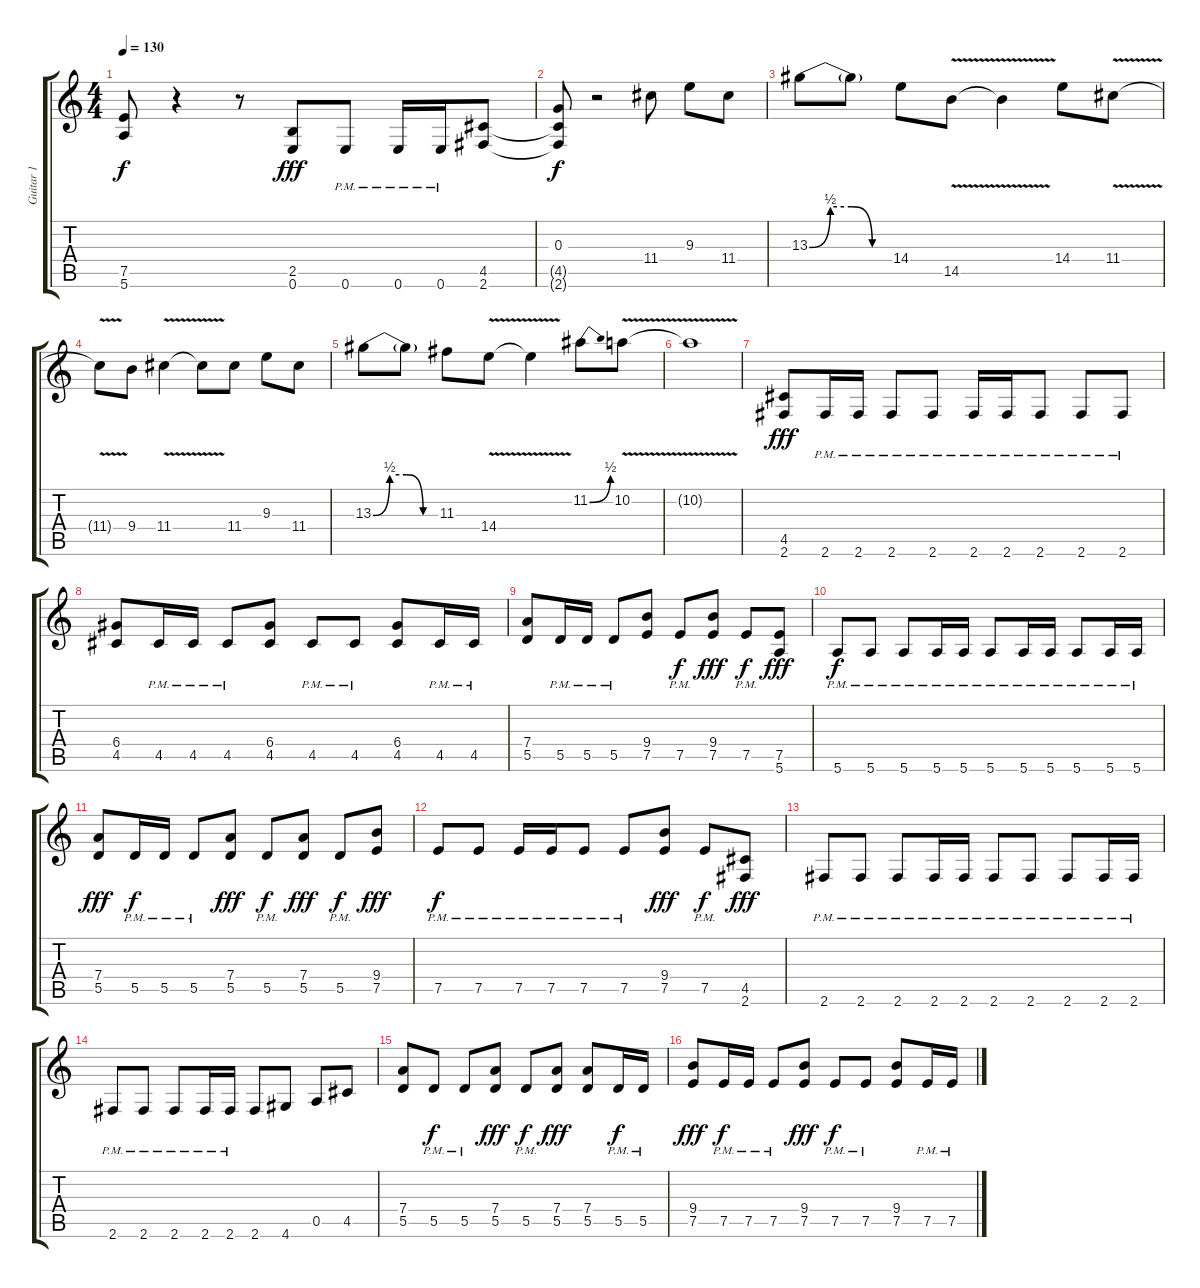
\track ("Guitar 1" "Guitar 1") {instrument distortionguitar}
\staff {score tabs}
\tuning (E4 B3 G3 D3 A2 E2) {hide}
\ts (4 4)
\tempo 130
\clef g2
\ks c
(7.5 5.6).8{dy f} r.4 r.8 (2.5 0.6).8{dy fff} 0.6{pm}.8 0.6{pm}.16 0.6{pm}.16 (4.5 2.6).8 |
(0.3 4.5{t} 2.6{t}).8{dy f} r.2 11.4.8 9.3.8 11.4.8 |
13.3{be (custom 0 0 15 2 30 2 45 0 60 0)}.8 13.3{t}.8 14.4.8 14.5{v}.8 14.5{t}.4 14.4.8 11.4{v}.8 |
11.4{t}.8 9.4.8 11.4{v}.4 11.4{t}.8 11.4.8 9.3.8 11.4.8 |
13.3{be (custom 0 0 15 2 30 2 45 0 60 0)}.8 13.3{t}.8 11.3.8 14.4{v}.8 14.4{t}.4 11.2{be (bend 0 0 60 2)}.8 10.2{v}.8 |
10.2{t}.1 |
(4.5 2.6).8{dy fff} 2.6{pm}.16 2.6{pm}.16 2.6{pm}.8 2.6{pm}.8 2.6{pm}.16 2.6{pm}.16 2.6{pm}.8 2.6{pm}.8 2.6{pm}.8 |
(6.4 4.5).8 4.5{pm}.16 4.5{pm}.16 4.5{pm}.8 (6.4 4.5).8 4.5{pm}.8 4.5{pm}.8 (6.4 4.5).8 4.5{pm}.16 4.5{pm}.16 |
(7.4 5.5).8 5.5{pm}.16 5.5{pm}.16 5.5{pm}.8 (9.4 7.5).8 7.5{pm}.8{dy f} (9.4 7.5).8{dy fff} 7.5{pm}.8{dy f} (7.5 5.6).8{dy fff} |
5.6{pm}.8{dy f} 5.6{pm}.8 5.6{pm}.8 5.6{pm}.16 5.6{pm}.16 5.6{pm}.8 5.6{pm}.16 5.6{pm}.16 5.6{pm}.8 5.6{pm}.16 5.6{pm}.16 |
(7.4 5.5).8{dy fff} 5.5{pm}.16{dy f} 5.5{pm}.16 5.5{pm}.8 (7.4 5.5).8{dy fff} 5.5{pm}.8{dy f} (7.4 5.5).8{dy fff} 5.5{pm}.8{dy f} (9.4 7.5).8{dy fff} |
7.5{pm}.8{dy f} 7.5{pm}.8 7.5{pm}.16 7.5{pm}.16 7.5{pm}.8 7.5{pm}.8 (9.4 7.5).8{dy fff} 7.5{pm}.8{dy f} (4.5 2.6).8{dy fff} |
2.6{pm}.8 2.6{pm}.8 2.6{pm}.8 2.6{pm}.16 2.6{pm}.16 2.6{pm}.8 2.6{pm}.8 2.6{pm}.8 2.6{pm}.16 2.6{pm}.16 |
2.6{pm}.8 2.6{pm}.8 2.6{pm}.8 2.6{pm}.16 2.6{pm}.16 2.6.8 4.6.8 0.5.8 4.5.8 |
(7.4 5.5).8 5.5{pm}.8{dy f} 5.5{pm}.8 (7.4 5.5).8{dy fff} 5.5{pm}.8{dy f} (7.4 5.5).8{dy fff} (7.4 5.5).8 5.5{pm}.16{dy f} 5.5{pm}.16 |
(9.4 7.5).8{dy fff} 7.5{pm}.16{dy f} 7.5{pm}.16 7.5{pm}.8 (9.4 7.5).8{dy fff} 7.5{pm}.8{dy f} 7.5{pm}.8 (9.4 7.5).8 7.5{pm}.16 7.5{pm}.16
